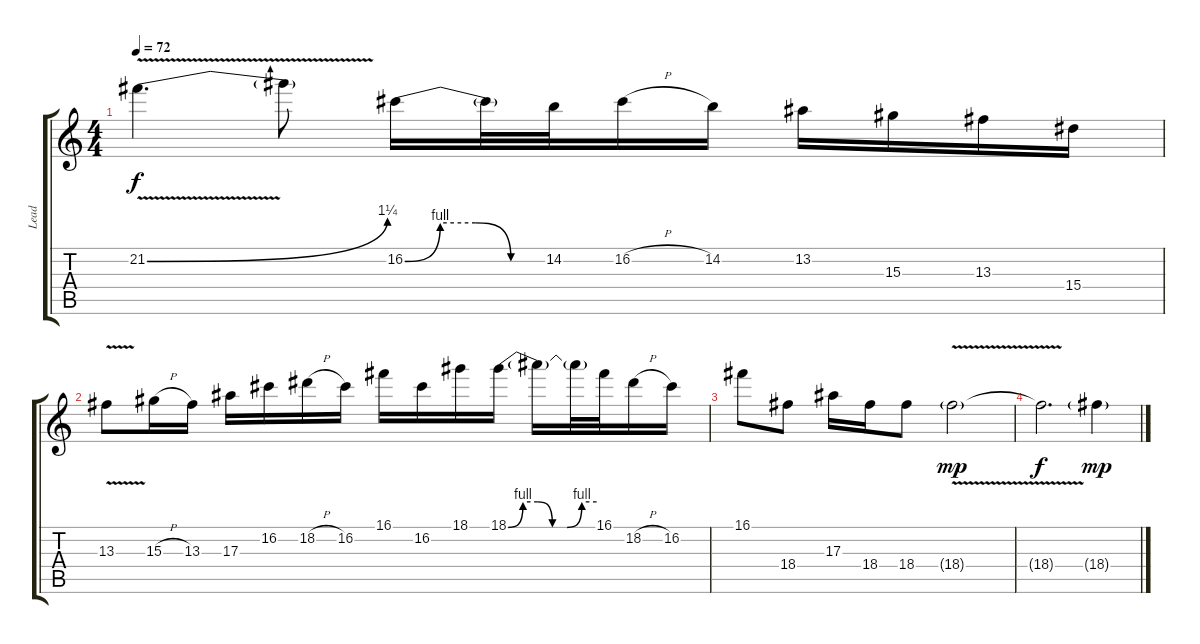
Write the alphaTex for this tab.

\track ("Lead" "Lead") {instrument overdrivenguitar}
\staff {score tabs}
\tuning (D4 A3 F3 C3 G2 D2) {hide}
\ts (4 4)
\tempo 72
\clef g2
\ks c
21.2{be (bend 0 0 60 5) v}.4{d dy f} 21.2{t}.8 16.2{be (custom 0 0 15 4 30 4 45 0 60 0)}.16 16.2{t}.32 14.2.32 16.2{h}.16 14.2.16 13.2.16 15.3.16 13.3.16 15.4.16 |
13.3{v}.8 15.3{h}.16 13.3.16 17.3.16 16.2.16 18.2{h}.16 16.2.16 16.1.16 16.2.16 18.1.16 18.1{be (custom 0 0 10 4 20 4 30 0 40 0 50 4 60 4)}.16 18.1{t}.16 18.1{t}.32 16.1.32 18.2{h}.16 16.2.16 |
16.1.8 18.4.8 17.3.16 18.4.16 18.4.8 18.4{v g}.2{dy mp} |
18.4{t}.2{d dy f} 18.4{g}.4{dy mp}
